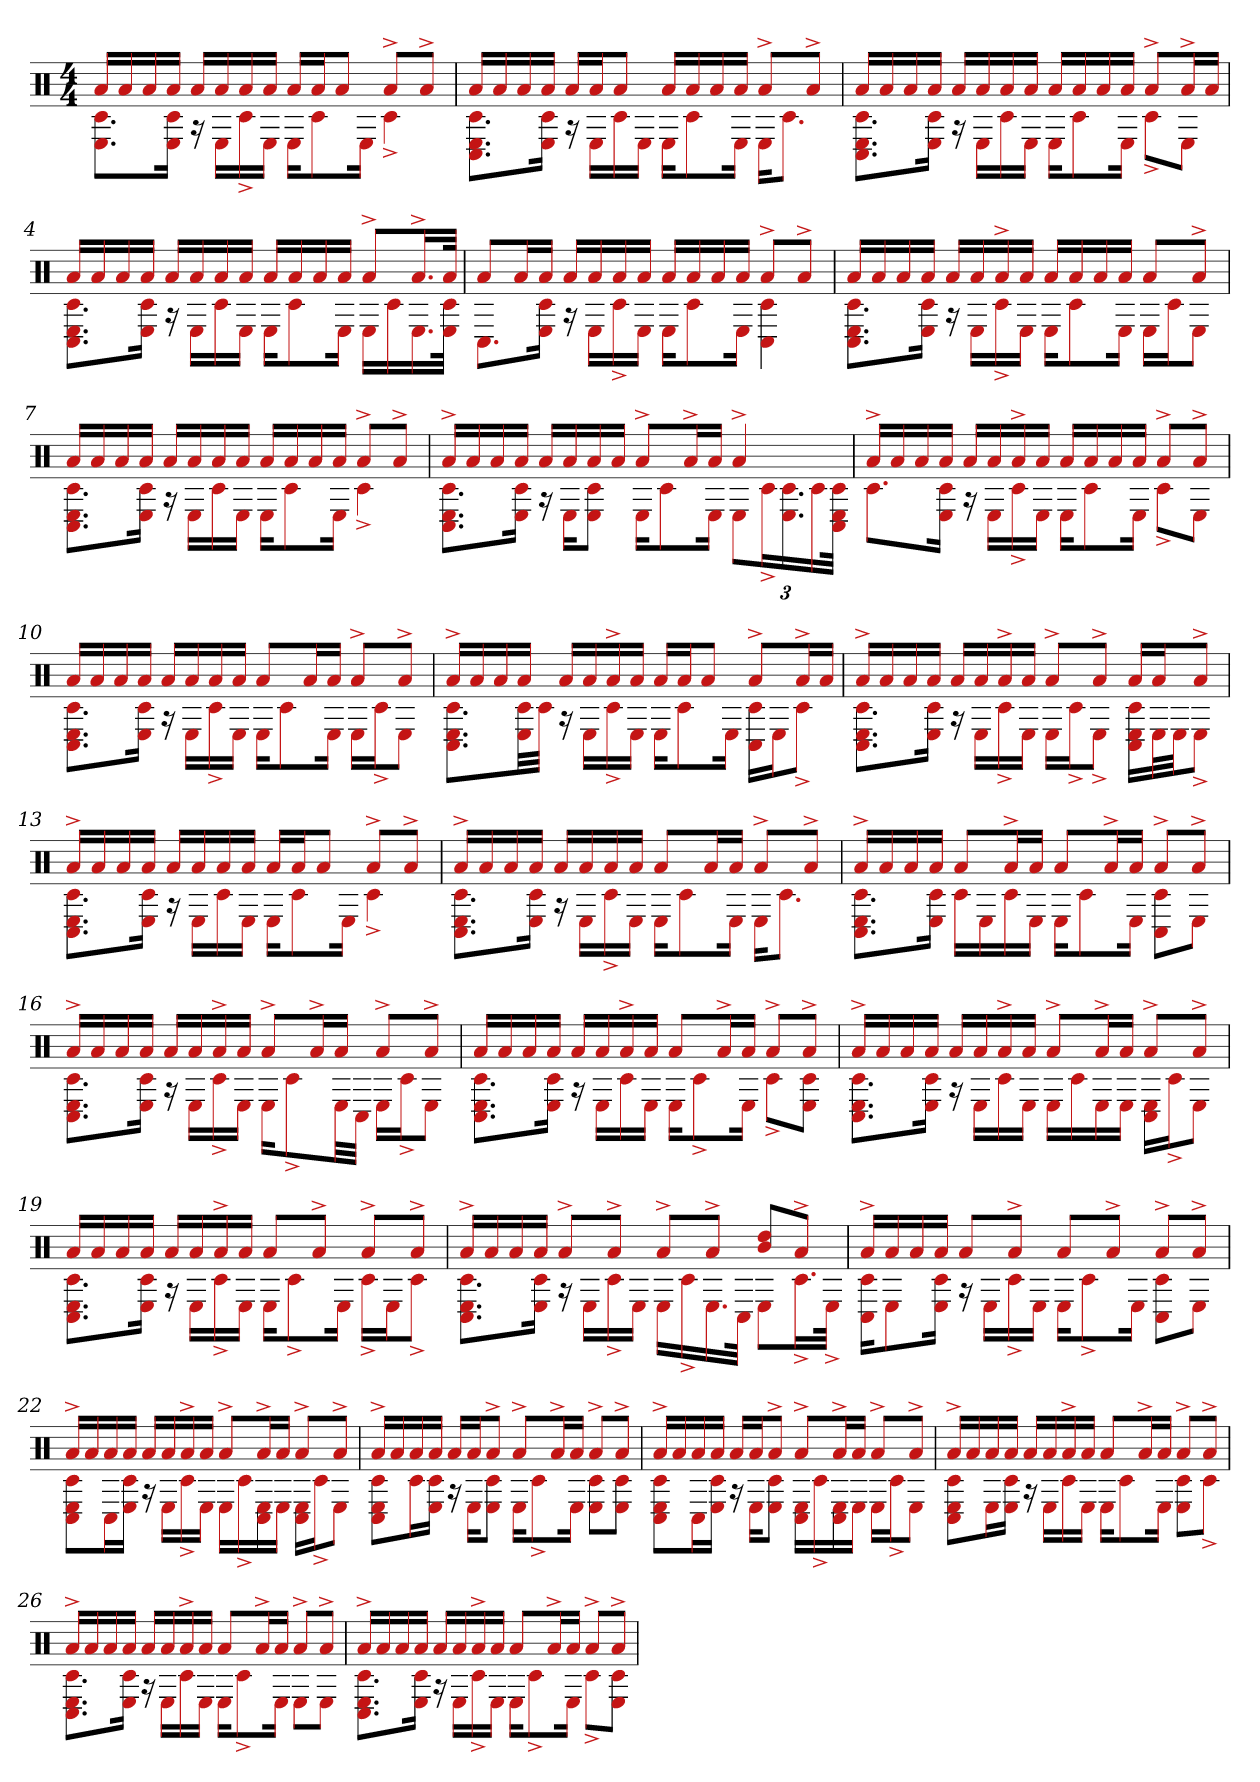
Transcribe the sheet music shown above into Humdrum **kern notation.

**kern
*part1
*staff1
*clefX
*k[]
*M4/4
=1
*^
16aLL	8.c# 8.EL
16a	.
16a	.
16aJJ	16E 16c#Jk
16aLL	16r
16a	16ELL
16a	16c#^
16aJJ	16EJJ
16aLL	16EKL
16aJ	8c#
8aJ	.
.	16EJk
8a^L	4c#^
8a^J	.
=2	=2
16aLL	8.E 8.C# 8.c#L
16a	.
16a	.
16aJJ	16E 16c#Jk
16aLL	16r
16aJ	16ELL
8aJ	16c#
.	16EJJ
16aLL	16EKL
16a	8c#
16a	.
16aJJ	16EJk
8a^L	16EKL
.	8.c#J
8a^J	.
=3	=3
16aLL	8.E 8.C# 8.c#L
16a	.
16a	.
16aJJ	16E 16c#Jk
16aLL	16r
16a	16ELL
16a	16c#
16aJJ	16EJJ
16aLL	16EKL
16a	8c#
16a	.
16aJJ	16EJk
8a^L	8c#^L
16a^L	8EJ
16aJJ	.
=4	=4
16aLL	8.C# 8.E 8.c#L
16a	.
16a	.
16aJJ	16E 16c#Jk
16aLL	16r
16a	16ELL
16a	16c#
16aJJ	16EJJ
16aLL	16EKL
16a	8c#
16a	.
16aJJ	16EJk
8a^L	16ELL
.	16c#
16.a^L	16.E
32aJJk	32E 32c#JJk
=5	=5
8aL	8.C#L
16aL	.
16aJJ	16E 16c#Jk
16aLL	16r
16a	16ELL
16a	16c#^
16aJJ	16EJJ
16aLL	16EKL
16a	8c#
16a	.
16aJJ	16EJk
8a^L	4C# 4c#
8a^J	.
=6	=6
16aLL	8.E 8.c# 8.C#L
16a	.
16a	.
16aJJ	16E 16c#Jk
16aLL	16r
16a	16ELL
16a^	16c#^
16aJJ	16EJJ
16aLL	16EKL
16a	8c#
16a	.
16aJJ	16EJk
8aL	16ELL
.	16c#J
8a^J	8EJ
=7	=7
16aLL	8.E 8.C# 8.c#L
16a	.
16a	.
16aJJ	16E 16c#Jk
16aLL	16r
16a	16ELL
16a	16c#
16aJJ	16EJJ
16aLL	16EKL
16a	8c#
16a	.
16aJJ	16EJk
8a^L	4c#^
8a^J	.
=8	=8
16a^LL	8.C# 8.E 8.c#L
16a	.
16a	.
16aJJ	16E 16c#Jk
16aLL	16r
16a	16EKL
16a	8c# 8EJ
16aJJ	.
8a^L	16EKL
.	8c#
16a^L	.
16aJJ	16EJk
4a^	12EL
.	24c#^L
.	24.c# 24.E
.	24c#
.	48C# 48c# 48EJJk
=9	=9
16a^LL	8.c#L
16a	.
16a	.
16aJJ	16E 16c#Jk
16aLL	16r
16a	16ELL
16a^	16c#^
16aJJ	16EJJ
16aLL	16EKL
16a	8c#
16a	.
16aJJ	16EJk
8a^L	8c#^L
8a^J	8EJ
=10	=10
16aLL	8.E 8.C# 8.c#L
16a	.
16a	.
16aJJ	16E 16c#Jk
16aLL	16r
16a	16ELL
16a	16c#^
16aJJ	16EJJ
8aL	16EKL
.	8c#
16aL	.
16aJJ	16EJk
8a^L	16ELL
.	16c#^J
8a^J	8EJ
=11	=11
16a^LL	8.E 8.C# 8.c#L
16a	.
16a	.
16aJJ	32E 32c#LL
.	32c#JJJ
16aLL	16r
16a	16ELL
16a^	16c#^
16aJJ	16EJJ
16aLL	16EKL
16aJ	8c#
8aJ	.
.	16EJk
8a^L	16C# 16c#LL
.	16EJ
16a^L	8c#^J
16aJJ	.
=12	=12
16a^LL	8.C# 8.E 8.c#L
16a	.
16a	.
16aJJ	16E 16c#Jk
16aLL	16r
16a	16ELL
16a^	16c#^
16aJJ	16EJJ
8a^L	16ELL
.	16c#^J
8a^J	8E^J
16aLL	16C# 16E 16c#LL
16aJ	32EL
.	32EJJ
8a^J	8E^J
=13	=13
16a^LL	8.E 8.c# 8.C#L
16a	.
16a	.
16aJJ	16E 16c#Jk
16aLL	16r
16a	16ELL
16a	16c#
16aJJ	16EJJ
16aLL	16EKL
16aJ	8c#
8aJ	.
.	16EJk
8a^L	4c#^
8a^J	.
=14	=14
16a^LL	8.E 8.C# 8.c#L
16a	.
16a	.
16aJJ	16E 16c#Jk
16aLL	16r
16a	16ELL
16a	16c#^
16aJJ	16EJJ
8aL	16EKL
.	8c#
16aL	.
16aJJ	16EJk
8a^L	16EKL
.	8.c#J
8a^J	.
=15	=15
16a^LL	8.E 8.C# 8.c#L
16a	.
16a	.
16aJJ	16E 16c#Jk
8aL	16c#LL
.	16E
16a^L	16c#
16aJJ	16EJJ
8aL	16EKL
.	8c#
16a^L	.
16aJJ	16EJk
8a^L	8C# 8c#L
8a^J	8EJ
=16	=16
16a^LL	8.E 8.C# 8.c#L
16a	.
16a	.
16aJJ	16E 16c#Jk
16aLL	16r
16a	16ELL
16a^	16c#^
16aJJ	16EJJ
8a^L	16EKL
.	8c#^
16a^L	.
16aJJ	32ELL
.	32C#JJJ
8a^L	16ELL
.	16c#^J
8a^J	8EJ
=17	=17
16aLL	8.E 8.C# 8.c#L
16a	.
16a	.
16aJJ	16E 16c#Jk
16aLL	16r
16a	16ELL
16a^	16c#
16aJJ	16EJJ
8aL	16EKL
.	8c#^
16a^L	.
16aJJ	16EJk
8a^L	8c#^L
8a^J	8E 8c#J
=18	=18
16a^LL	8.c# 8.E 8.C#L
16a	.
16a	.
16aJJ	16E 16c#Jk
16aLL	16r
16a	16ELL
16a^	16c#
16aJJ	16EJJ
8a^L	16ELL
.	16c#
16a^L	16E
16aJJ	16EJJ
8a^L	16E 16C#LL
.	16c#^J
8a^J	8EJ
=19	=19
16aLL	8.E 8.C# 8.c#L
16a	.
16a	.
16aJJ	16E 16c#Jk
16aLL	16r
16a	16ELL
16a^	16c#^
16aJJ	16EJJ
8aL	16EKL
.	8c#^
8a^J	.
.	16EJk
8a^L	16c#^LL
.	16EJ
8a^J	8c#^J
=20	=20
16a^LL	8.C# 8.E 8.c#L
16a	.
16a	.
16aJJ	16E 16c#Jk
8a^L	16r
.	16ELL
8a^J	16c#^
.	16EJJ
8a^L	16ELL
.	16c#^
8a^J	16.E
.	32C#JJk
8dd 8bL	8EL
8a^J	16.c#^L
.	32E^JJk
=21	=21
16a^LL	16c# 16C#KL
16a	8E
16a	.
16aJJ	16E 16c#Jk
8aL	16r
.	16ELL
8a^J	16c#^
.	16EJJ
8aL	16EKL
.	8c#^
8a^J	.
.	16EJk
8a^L	8c# 8C#L
8a^J	8EJ
=22	=22
16a^LL	8E 8c# 8C#L
16a	.
16a	16C#L
16aJJ	16E 16c#JJ
16aLL	16r
16a	16ELL
16a^	16c#^
16aJJ	16EJJ
8a^L	16ELL
.	16c#^
16a^L	16E 16C#
16aJJ	16EJJ
8a^L	16C# 16ELL
.	16c#^J
8a^J	8EJ
=23	=23
16a^LL	8C# 8E 8c#L
16a	.
16a	16c#L
16aJJ	16E 16c#JJ
16aLL	16r
16aJ	16EKL
8a^J	8c# 8EJ
8a^L	16EKL
.	8c#^
16a^L	.
16aJJ	16EJk
8a^L	8E 8c#L
8a^J	8c# 8EJ
=24	=24
16a^LL	8E 8c# 8C#L
16a	.
16a	16C#L
16aJJ	16E 16c#JJ
16aLL	16r
16aJ	16EKL
8a^J	8c# 8EJ
8a^L	16C# 16ELL
.	16c#^
16a^L	16E 16C#
16aJJ	16EJJ
8a^L	16ELL
.	16c#^J
8a^J	8EJ
=25	=25
16a^LL	8E 8c# 8C#L
16a	.
16a	16EL
16aJJ	16c# 16EJJ
16aLL	16r
16a	16ELL
16a^	16c#
16aJJ	16EJJ
8aL	16EKL
.	8c#
16a^L	.
16aJJ	16EJk
8a^L	8c# 8EL
8a^J	8c#^J
=26	=26
16a^LL	8.E 8.C# 8.c#L
16a	.
16a	.
16aJJ	16E 16c#Jk
16aLL	16r
16a	16ELL
16a^	16c#
16aJJ	16EJJ
8aL	16EKL
.	8c#^
16a^L	.
16aJJ	16EJk
8a^L	8EL
8a^J	8EJ
=27	=27
16a^LL	8.E 8.C# 8.c#L
16a	.
16a	.
16aJJ	16E 16c#Jk
16aLL	16r
16a	16ELL
16a^	16c#^
16aJJ	16EJJ
8aL	16EKL
.	8c#^
16a^L	.
16aJJ	16EJk
8a^L	8c#^L
8a^J	8E 8c#J
*v	*v
=
*-
